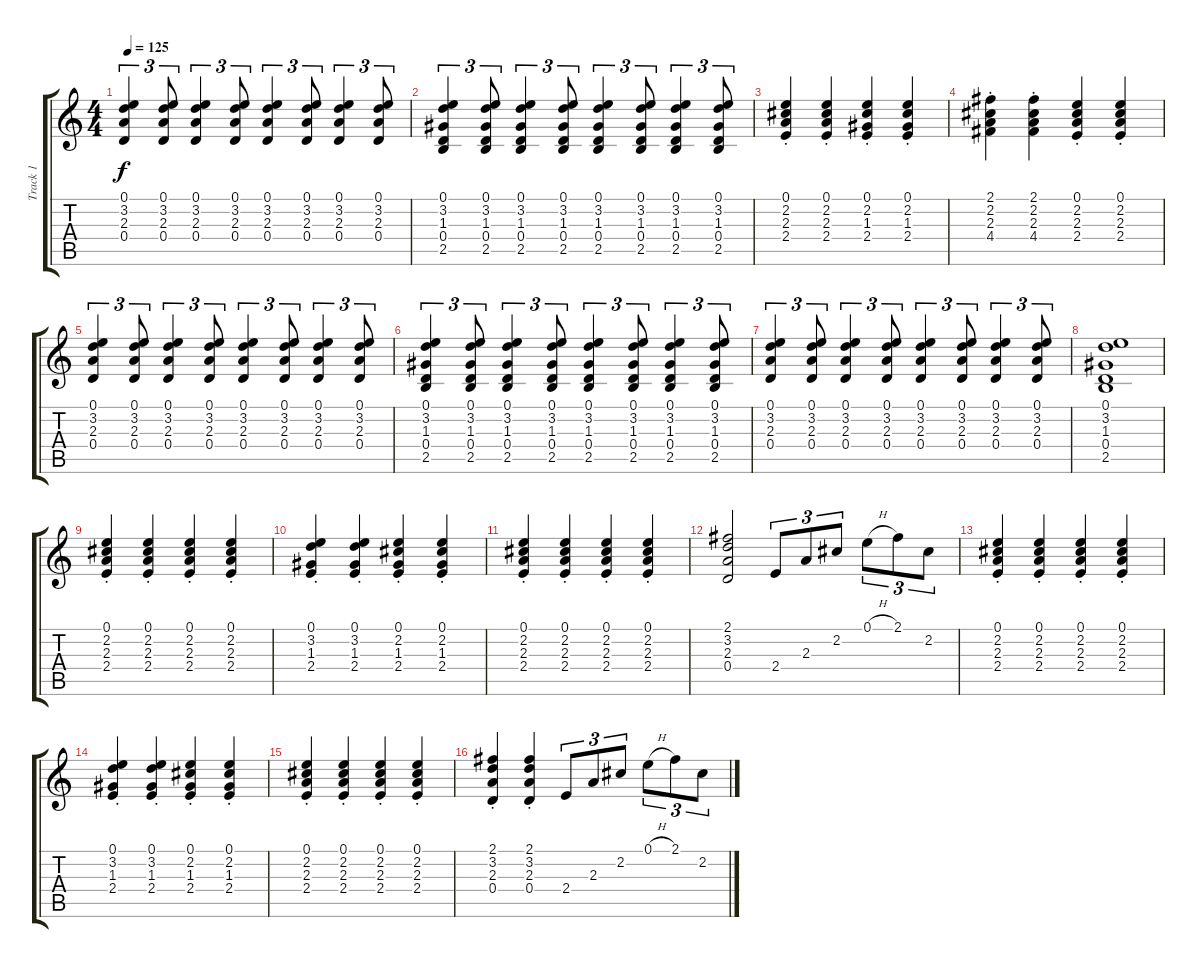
\track ("Track 1" "Track 1") {instrument acousticguitarsteel}
\staff {score tabs}
\tuning (E4 B3 G3 D3 A2 E2) {hide}
\ts (4 4)
\tempo 125
\clef g2
\ks c
(0.1 3.2 2.3 0.4).4{tu (3 2) dy f} (0.1 3.2 2.3 0.4).8{tu (3 2)} (0.1 3.2 2.3 0.4).4{tu (3 2)} (0.1 3.2 2.3 0.4).8{tu (3 2)} (0.1 3.2 2.3 0.4).4{tu (3 2)} (0.1 3.2 2.3 0.4).8{tu (3 2)} (0.1 3.2 2.3 0.4).4{tu (3 2)} (0.1 3.2 2.3 0.4).8{tu (3 2)} |
(0.1 3.2 1.3 0.4 2.5).4{tu (3 2)} (0.1 3.2 1.3 0.4 2.5).8{tu (3 2)} (0.1 3.2 1.3 0.4 2.5).4{tu (3 2)} (0.1 3.2 1.3 0.4 2.5).8{tu (3 2)} (0.1 3.2 1.3 0.4 2.5).4{tu (3 2)} (0.1 3.2 1.3 0.4 2.5).8{tu (3 2)} (0.1 3.2 1.3 0.4 2.5).4{tu (3 2)} (0.1 3.2 1.3 0.4 2.5).8{tu (3 2)} |
(0.1{st} 2.2{st} 2.3{st} 2.4{st}).4 (0.1{st} 2.2{st} 2.3{st} 2.4{st}).4 (0.1{st} 2.2{st} 1.3{st} 2.4{st}).4 (0.1{st} 2.2{st} 1.3{st} 2.4{st}).4 |
(2.1{st} 2.2{st} 2.3{st} 4.4{st}).4 (2.1{st} 2.2{st} 2.3{st} 4.4{st}).4 (0.1{st} 2.2{st} 2.3{st} 2.4{st}).4 (0.1{st} 2.2{st} 2.3{st} 2.4{st}).4 |
(0.1 3.2 2.3 0.4).4{tu (3 2)} (0.1 3.2 2.3 0.4).8{tu (3 2)} (0.1 3.2 2.3 0.4).4{tu (3 2)} (0.1 3.2 2.3 0.4).8{tu (3 2)} (0.1 3.2 2.3 0.4).4{tu (3 2)} (0.1 3.2 2.3 0.4).8{tu (3 2)} (0.1 3.2 2.3 0.4).4{tu (3 2)} (0.1 3.2 2.3 0.4).8{tu (3 2)} |
(0.1 3.2 1.3 0.4 2.5).4{tu (3 2)} (0.1 3.2 1.3 0.4 2.5).8{tu (3 2)} (0.1 3.2 1.3 0.4 2.5).4{tu (3 2)} (0.1 3.2 1.3 0.4 2.5).8{tu (3 2)} (0.1 3.2 1.3 0.4 2.5).4{tu (3 2)} (0.1 3.2 1.3 0.4 2.5).8{tu (3 2)} (0.1 3.2 1.3 0.4 2.5).4{tu (3 2)} (0.1 3.2 1.3 0.4 2.5).8{tu (3 2)} |
(0.1 3.2 2.3 0.4).4{tu (3 2)} (0.1 3.2 2.3 0.4).8{tu (3 2)} (0.1 3.2 2.3 0.4).4{tu (3 2)} (0.1 3.2 2.3 0.4).8{tu (3 2)} (0.1 3.2 2.3 0.4).4{tu (3 2)} (0.1 3.2 2.3 0.4).8{tu (3 2)} (0.1 3.2 2.3 0.4).4{tu (3 2)} (0.1 3.2 2.3 0.4).8{tu (3 2)} |
(0.1 3.2 1.3 0.4 2.5).1 |
(0.1{st} 2.2{st} 2.3{st} 2.4{st}).4 (0.1{st} 2.2{st} 2.3{st} 2.4{st}).4 (0.1{st} 2.2{st} 2.3{st} 2.4{st}).4 (0.1{st} 2.2{st} 2.3{st} 2.4{st}).4 |
(0.1{st} 3.2{st} 1.3{st} 2.4{st}).4 (0.1{st} 3.2{st} 1.3{st} 2.4{st}).4 (0.1{st} 2.2{st} 1.3{st} 2.4{st}).4 (0.1{st} 2.2{st} 1.3{st} 2.4{st}).4 |
(0.1{st} 2.2{st} 2.3{st} 2.4{st}).4 (0.1{st} 2.2{st} 2.3{st} 2.4{st}).4 (0.1{st} 2.2{st} 2.3{st} 2.4{st}).4 (0.1{st} 2.2{st} 2.3{st} 2.4{st}).4 |
(2.1 3.2 2.3 0.4).2 2.4.8{tu (3 2)} 2.3.8{tu (3 2)} 2.2.8{tu (3 2)} 0.1{h}.8{tu (3 2)} 2.1.8{tu (3 2)} 2.2.8{tu (3 2)} |
(0.1{st} 2.2{st} 2.3{st} 2.4{st}).4 (0.1{st} 2.2{st} 2.3{st} 2.4{st}).4 (0.1{st} 2.2{st} 2.3{st} 2.4{st}).4 (0.1{st} 2.2{st} 2.3{st} 2.4{st}).4 |
(0.1{st} 3.2{st} 1.3{st} 2.4{st}).4 (0.1{st} 3.2{st} 1.3{st} 2.4{st}).4 (0.1{st} 2.2{st} 1.3{st} 2.4{st}).4 (0.1{st} 2.2{st} 1.3{st} 2.4{st}).4 |
(0.1{st} 2.2{st} 2.3{st} 2.4{st}).4 (0.1{st} 2.2{st} 2.3{st} 2.4{st}).4 (0.1{st} 2.2{st} 2.3{st} 2.4{st}).4 (0.1{st} 2.2{st} 2.3{st} 2.4{st}).4 |
(2.1{st} 3.2{st} 2.3{st} 0.4{st}).4 (2.1{st} 3.2{st} 2.3{st} 0.4{st}).4 2.4.8{tu (3 2)} 2.3.8{tu (3 2)} 2.2.8{tu (3 2)} 0.1{h}.8{tu (3 2)} 2.1.8{tu (3 2)} 2.2.8{tu (3 2)}
